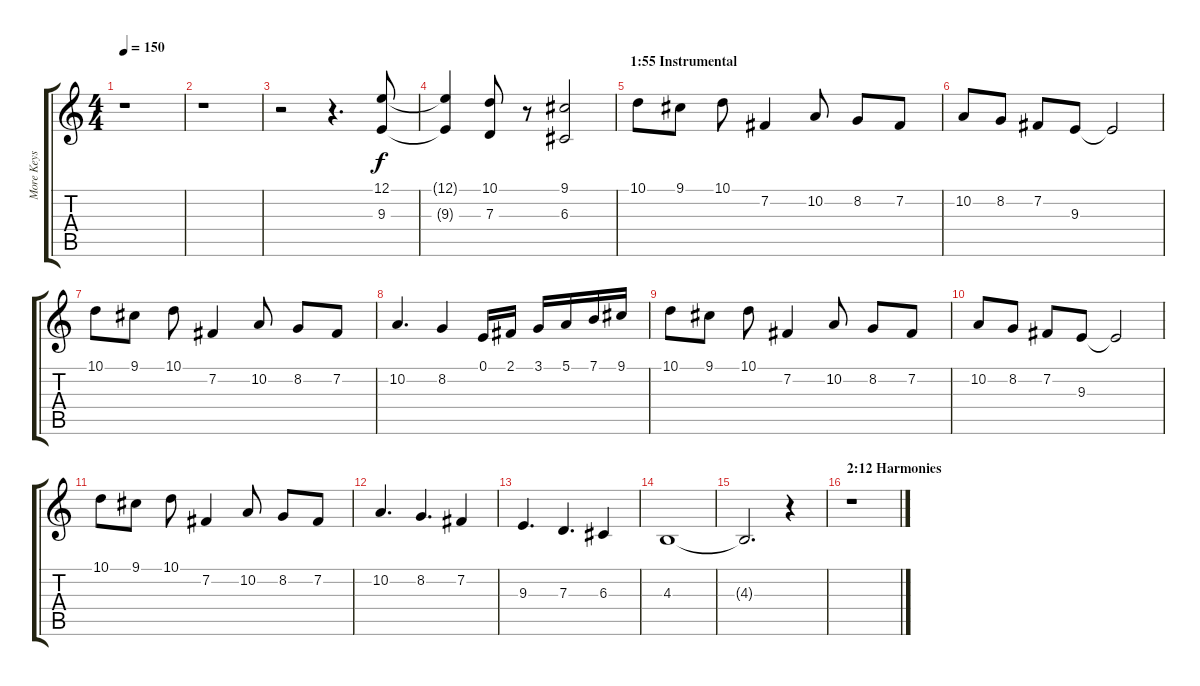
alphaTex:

\track ("More Keys" "More Keys") {instrument stringensemble1}
\staff {score tabs}
\tuning (E4 B3 G3 D3 A2 E2) {hide}
\ts (4 4)
\tempo 150
\clef g2
\ks c
r.1{dy f} |
r.1 |
r.2 r.4{d} (12.1 9.3).8 |
(12.1{t} 9.3{t}).4 (10.1 7.3).8 r.8 (9.1 6.3).2 |
\section ("" "1:55 Instrumental")
10.1.8 9.1.8 10.1.8 7.2.4 10.2.8 8.2.8 7.2.8 |
10.2.8 8.2.8 7.2.8 9.3.8 9.3{t}.2 |
10.1.8 9.1.8 10.1.8 7.2.4 10.2.8 8.2.8 7.2.8 |
10.2.4{d} 8.2.4 0.1.16 2.1.16 3.1.16 5.1.16 7.1.16 9.1.16 |
10.1.8 9.1.8 10.1.8 7.2.4 10.2.8 8.2.8 7.2.8 |
10.2.8 8.2.8 7.2.8 9.3.8 9.3{t}.2 |
10.1.8 9.1.8 10.1.8 7.2.4 10.2.8 8.2.8 7.2.8 |
10.2.4{d} 8.2.4{d} 7.2.4 |
9.3.4{d} 7.3.4{d} 6.3.4 |
4.3.1 |
4.3{t}.2{d} r.4 |
\section ("" "2:12 Harmonies")
r.1
